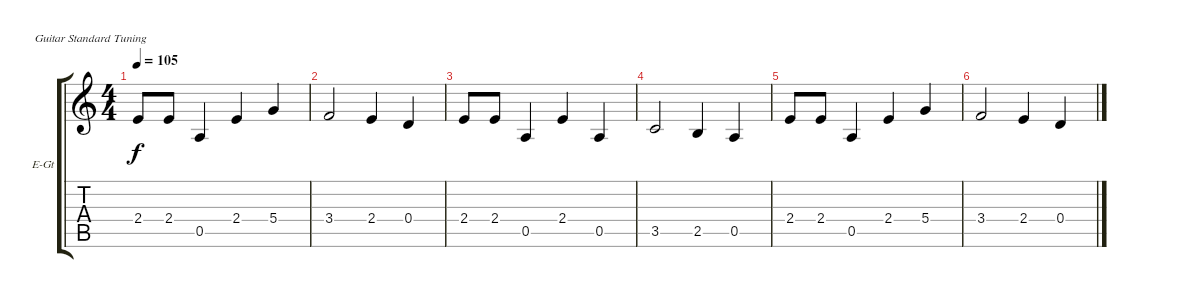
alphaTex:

\defaultSystemsLayout 4
\bracketExtendMode groupsimilarinstruments
\firstSystemTrackNameOrientation horizontal
\otherSystemsTrackNameOrientation horizontal
\track ("Electric Guitar" "E-Gt") {instrument electricguitarclean}
\staff {score tabs}
\tuning (E4 B3 G3 D3 A2 E2)
\ts (4 4)
\tempo 105
\clef g2
\scale
0.333333
\ks c
2.4.8{dy f} 2.4.8 0.5.4 2.4.4 5.4.4 |
\scale
0.333333 3.4.2 2.4.4 0.4.4 |
\scale
0.333333 2.4.8 2.4.8 0.5.4 2.4.4 0.5.4 |
\scale
0.333333 3.5.2 2.5.4 0.5.4 |
\scale
0.333333 2.4.8 2.4.8 0.5.4 2.4.4 5.4.4 |
\scale
0.333333 3.4.2 2.4.4 0.4.4 |
\scale
0.333333 |
\scale
0.333333 |
\scale
0.333333 |
\scale
0.333333 |
\scale
0.333333 |
\scale
0.333333 |
\scale
0.333333 |
\scale
0.333333
